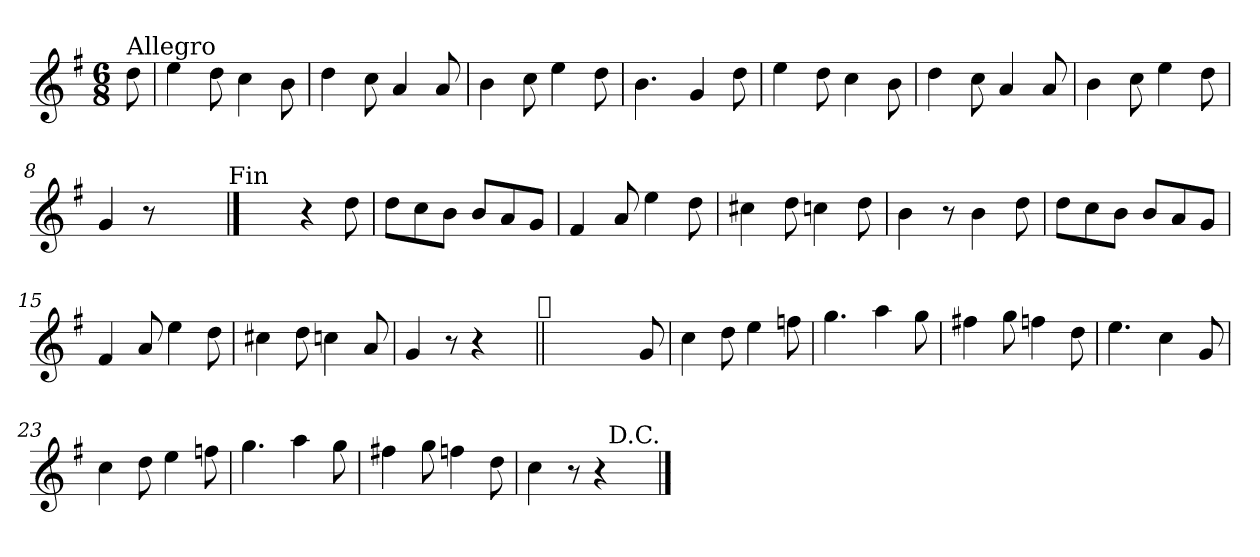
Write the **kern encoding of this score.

**kern
*part1
*staff1
*clefG2
*k[f#]
*G:
*M6/8
=
!LO:TX:a:t=Allegro
8dd\
=1
4ee\
8dd\
4cc\
8b\
=2
4dd\
8cc\
4a/
8a/
=3
4b\
8cc\
4ee\
8dd\
=4
4.b\
4g/
8dd\
=5
4ee\
8dd\
4cc\
8b\
=6
4dd\
8cc\
4a/
8a/
!!LO:LB:g=z
=7
4b\
8cc\
4ee\
8dd\
=8
4g/
8r
4.ryy
!LO:TX:a:t=Fin
==9
4.ryy
4r
8dd\
=10
8dd\L
8cc\
8b\J
8b/L
8a/
8g/J
=11
4f#/
8a/
4ee\
8dd\
=12
4cc#X\
8dd\
4ccn\
8dd\
=13
4b\
8r
4b\
8dd\
!!LO:LB:g=z
=14
8dd\L
8cc\
8b\J
8b/L
8a/
8g/J
=15
4f#/
8a/
4ee\
8dd\
=16
4cc#X\
8dd\
4ccn\
8a/
=17
4g/
8r
4r
8ryy
!LO:TX:a:t=𝄋
=18||
4.ryy
4ryy
8g/
=19
4cc\
8dd\
4ee\
8ffn\
=20
4.gg\
4aa\
8gg\
!!LO:LB:g=z
=21
4ff#X\
8gg\
4ffn\
8dd\
=22
4.ee\
4cc\
8g/
=23
4cc\
8dd\
4ee\
8ffn\
=24
4.gg\
4aa\
8gg\
=25
4ff#X\
8gg\
4ffn\
8dd\
=26
4cc\
8r
4r
8ryy
!LO:TX:a:t=D.C.
==
*-
